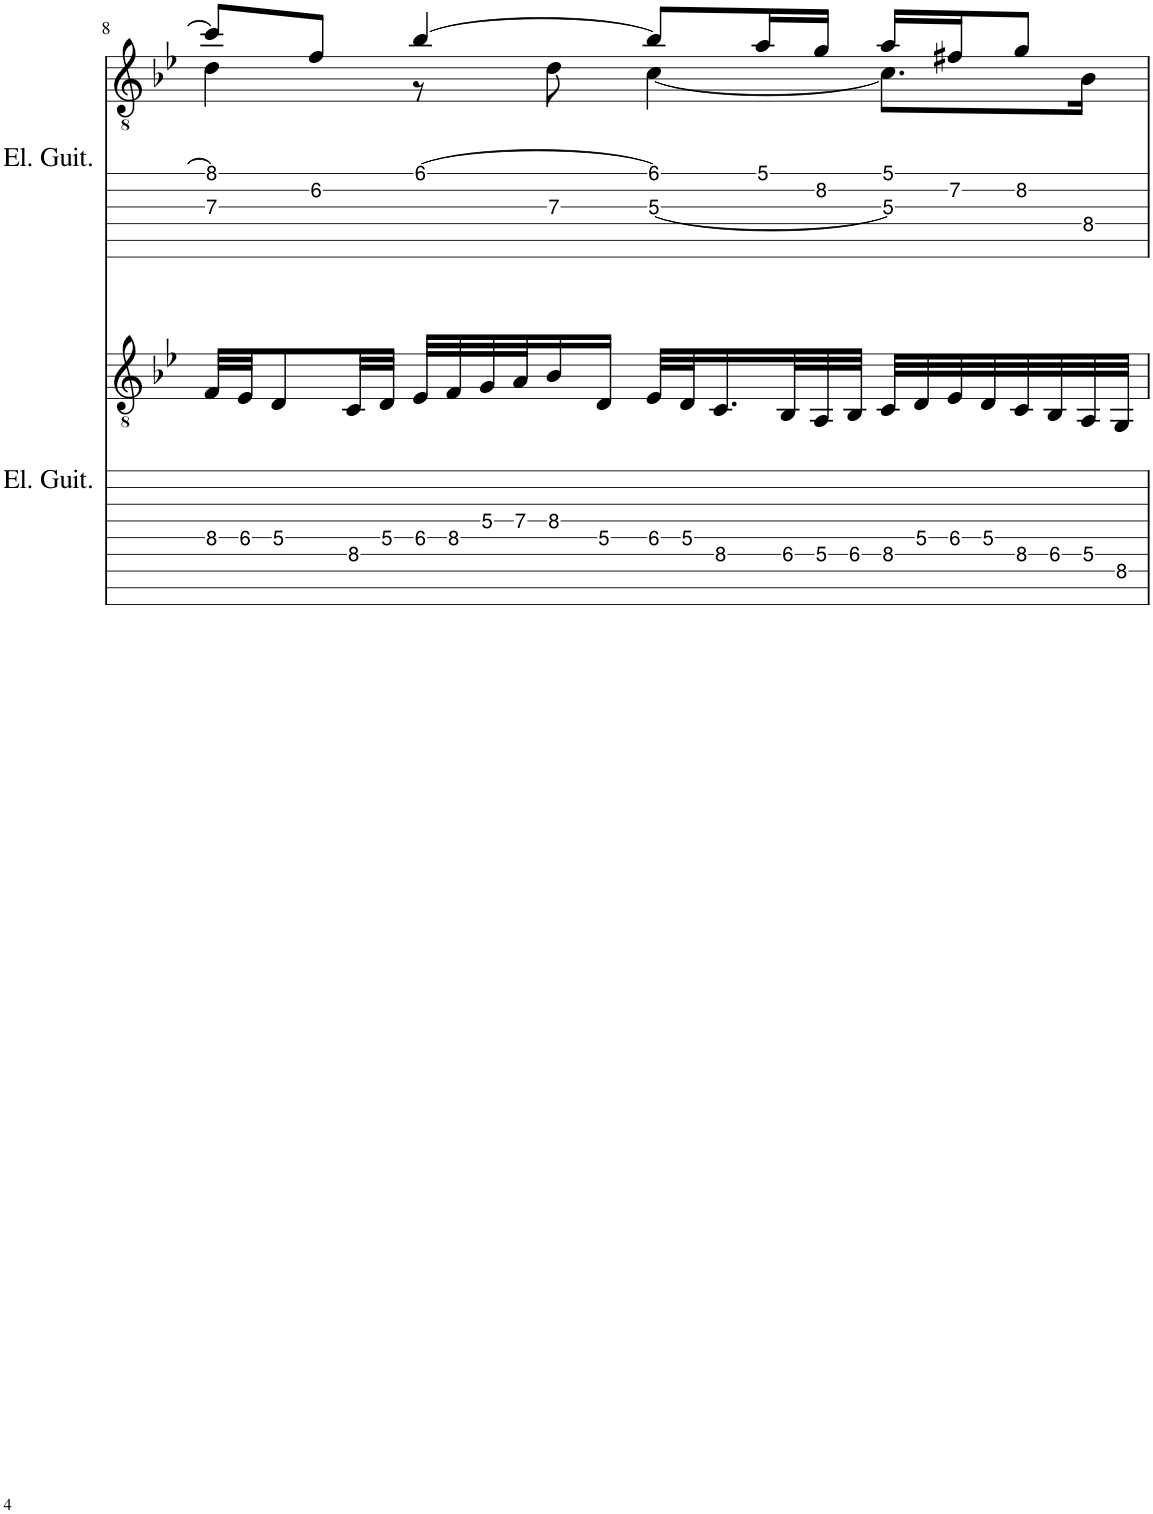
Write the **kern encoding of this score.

**kern	**kern	**kern	**kern
*part2	*part2	*part1	*part1
*staff4	*staff3	*staff2	*staff1
*I"Electric Guitar	*	*I"Electric Guitar	*
*I'El. Guit.	*	*I'El. Guit.	*
!!LO:PB:g=z
*clefGv2	*clefGv2	*	*clefGv2
*k[b-e-]	*k[b-e-]	*k[b-e-]	*k[b-e-]
*M4/4	*M4/4	*M4/4	*M4/4
=8	=8	=8	=8
*	*	*^	*^
32FLLL	32F/LLL	8ccL]	4d	8cc/L]	4d\
32E-JJ	32E-/JJ	.	.	.	.
8D	8D/	.	.	.	.
.	.	8fJ	.	8f/J	.
32CLL	32C/LL	.	.	.	.
32DJJJ	32D/JJJ	.	.	.	.
32E-LLL	32E-/LLL	[4b-	8r	[4b-/	8r
32F	32F/	.	.	.	.
32G	32G/	.	.	.	.
32AJJ	32A/J	.	.	.	.
16B-L	16B-/	.	8d	.	8d\
16DJJ	16D/JJ	.	.	.	.
32E-LLL	32E-/LLL	8b-L]	[4c	8b-/L]	[4c\
32DJ	32D/J	.	.	.	.
16.CJ	16.C/	.	.	.	.
.	.	16aL	.	16a/L	.
32BB-LL	32BB-/L	.	.	.	.
32AA	32AA/	16gJJ	.	16g/JJ	.
32BB-JJJ	32BB-/JJJ	.	.	.	.
32CLLL	32C/LLL	16aLL	8.cL]	16a/LL	8.c\L]
32D	32D/	.	.	.	.
32E-	32E-/	16f#J	.	16f#X/J	.
32DJJ	32D/	.	.	.	.
32CLL	32C/	8gJ	.	8g/J	.
32BB-	32BB-/	.	.	.	.
32AA	32AA/	.	16B-Jk	.	16B-\Jk
32GGJJJ	32GG/JJJ	.	.	.	.
*	*	*v	*v	*	*
*	*	*	*v	*v
=	=	=	=
*-	*-	*-	*-
